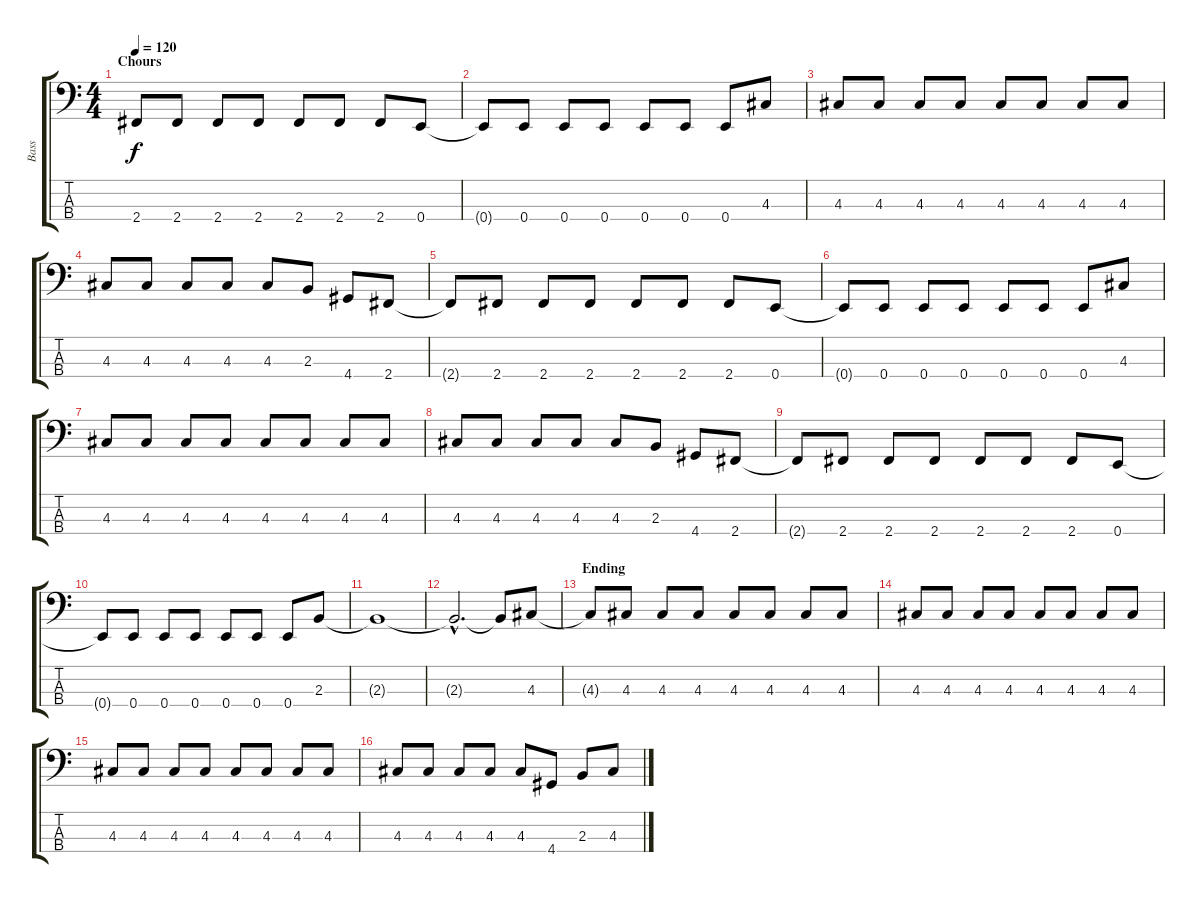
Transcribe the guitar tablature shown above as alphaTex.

\track ("Bass" "Bass") {instrument electricbasspick}
\staff {score tabs}
\tuning (G2 D2 A1 E1) {hide}
\ts (4 4)
\section ("" "Chours")
\tempo 120
\clef f4
\ks c
2.4{t}.8{dy f} 2.4.8 2.4.8 2.4.8 2.4.8 2.4.8 2.4.8 0.4.8 |
0.4{t}.8 0.4.8 0.4.8 0.4.8 0.4.8 0.4.8 0.4.8 4.3.8 |
4.3.8 4.3.8 4.3.8 4.3.8 4.3.8 4.3.8 4.3.8 4.3.8 |
4.3.8 4.3.8 4.3.8 4.3.8 4.3.8 2.3.8 4.4.8 2.4.8 |
2.4{t}.8 2.4.8 2.4.8 2.4.8 2.4.8 2.4.8 2.4.8 0.4.8 |
0.4{t}.8 0.4.8 0.4.8 0.4.8 0.4.8 0.4.8 0.4.8 4.3.8 |
4.3.8 4.3.8 4.3.8 4.3.8 4.3.8 4.3.8 4.3.8 4.3.8 |
4.3.8 4.3.8 4.3.8 4.3.8 4.3.8 2.3.8 4.4.8 2.4.8 |
2.4{t}.8 2.4.8 2.4.8 2.4.8 2.4.8 2.4.8 2.4.8 0.4.8 |
0.4{t}.8 0.4.8 0.4.8 0.4.8 0.4.8 0.4.8 0.4.8 2.3.8 |
2.3{t}.1 |
2.3{hac t}.2{d} 2.3{t}.8 4.3.8 |
\section ("" "Ending")
4.3{t}.8 4.3.8 4.3.8 4.3.8 4.3.8 4.3.8 4.3.8 4.3.8 |
4.3.8 4.3.8 4.3.8 4.3.8 4.3.8 4.3.8 4.3.8 4.3.8 |
4.3.8 4.3.8 4.3.8 4.3.8 4.3.8 4.3.8 4.3.8 4.3.8 |
4.3.8 4.3.8 4.3.8 4.3.8 4.3.8 4.4.8 2.3.8 4.3.8
